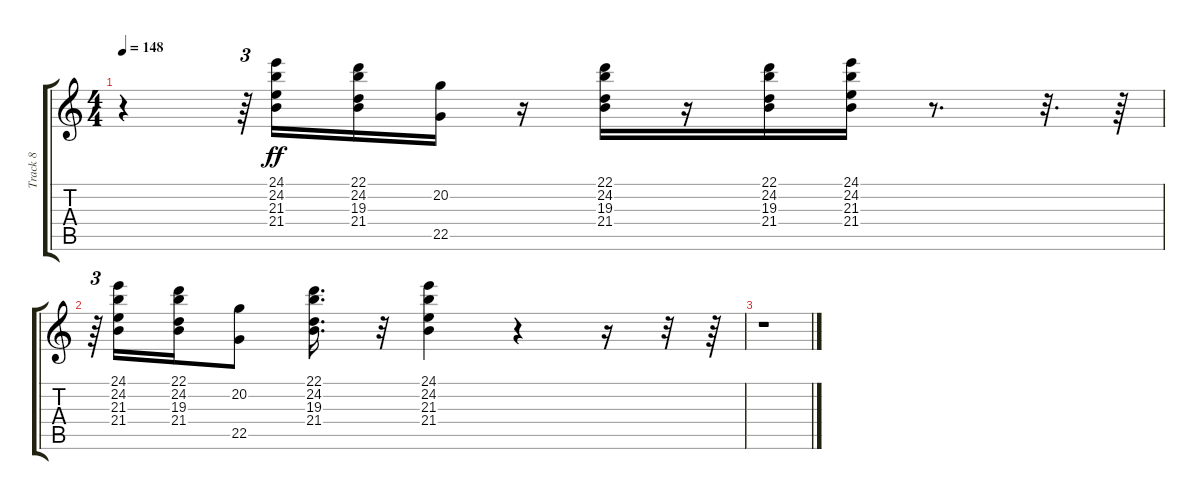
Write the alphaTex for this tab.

\track ("Track 8" "Track 8") {instrument stringensemble1}
\staff {score tabs}
\tuning (E4 B3 G3 D3 A2 E2) {hide}
\ts (4 4)
\tempo 148
\clef g2
\ks c
r.4{dy f} r.64{tu (3 2)} (24.1 24.2 21.3 21.4).16{dy ff} (22.1 24.2 19.3 21.4).16 (20.2 22.5).16 r.16 (22.1 24.2 19.3 21.4).16 r.16 (22.1 24.2 19.3 21.4).16 (24.1 24.2 21.3 21.4).16 r.8{d} r.32{d} r.64 |
r.64{tu (3 2)} (24.1 24.2 21.3 21.4).16 (22.1 24.2 19.3 21.4).16 (20.2 22.5).8 (22.1 24.2 19.3 21.4).16{d} r.32 (24.1 24.2 21.3 21.4).4 r.4 r.16 r.32 r.64 |
r.1
